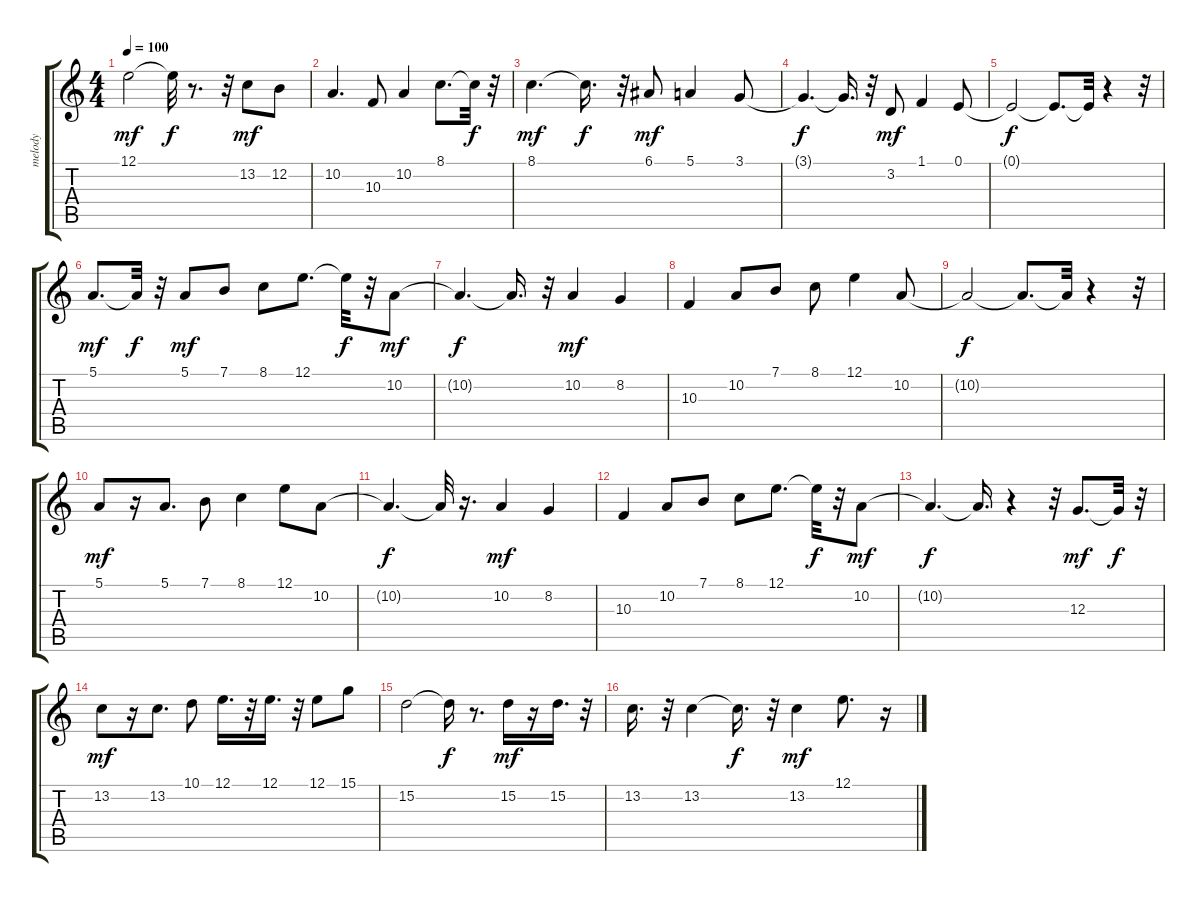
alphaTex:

\track ("melody" "melody") {instrument accordion}
\staff {score tabs}
\tuning (E4 B3 G3 D3 A2 E2) {hide}
\ts (4 4)
\tempo 100
\clef g2
\ks c
12.1.2{dy mf} 12.1{t}.32{dy f} r.8{d} r.32 13.2.8{dy mf} 12.2.8 |
10.2.4{d} 10.3.8 10.2.4 8.1.8{d} 8.1{t}.32{dy f} r.32 |
8.1.4{d dy mf} 8.1{t}.16{d dy f} r.32 6.1.8{dy mf} 5.1.4 3.1.8 |
3.1{t}.4{d dy f} 3.1{t}.16{d} r.32 3.2.8{dy mf} 1.1.4 0.1.8 |
0.1{t}.2{dy f} 0.1{t}.8{d} 0.1{t}.32 r.4 r.32 |
5.1.8{d dy mf} 5.1{t}.32{dy f} r.32 5.1.8{dy mf} 7.1.8 8.1.8 12.1.8{d} 12.1{t}.32{dy f} r.32 10.2.8{dy mf} |
10.2{t}.4{d dy f} 10.2{t}.16{d} r.32 10.2.4{dy mf} 8.2.4 |
10.3.4 10.2.8 7.1.8 8.1.8 12.1.4 10.2.8 |
10.2{t}.2{dy f} 10.2{t}.8{d} 10.2{t}.32 r.4 r.32 |
5.1.8{dy mf} r.16 5.1.8{d} 7.1.8 8.1.4 12.1.8 10.2.8 |
10.2{t}.4{d dy f} 10.2{t}.32 r.16{d} 10.2.4{dy mf} 8.2.4 |
10.3.4 10.2.8 7.1.8 8.1.8 12.1.8{d} 12.1{t}.32{dy f} r.32 10.2.8{dy mf} |
10.2{t}.4{d dy f} 10.2{t}.16{d} r.4 r.32 12.3.8{d dy mf} 12.3{t}.32{dy f} r.32 |
13.2.8{dy mf} r.16 13.2.8{d} 10.1.8 12.1.16{d} r.32 12.1.16{d} r.32 12.1.8 15.1.8 |
15.2.2 15.2{t}.16{dy f} r.8{d} 15.2.16{dy mf} r.16 15.2.16{d} r.32 |
13.2.16{d} r.32 13.2.4 13.2{t}.16{d dy f} r.32 13.2.4{dy mf} 12.1.8{d} r.16
